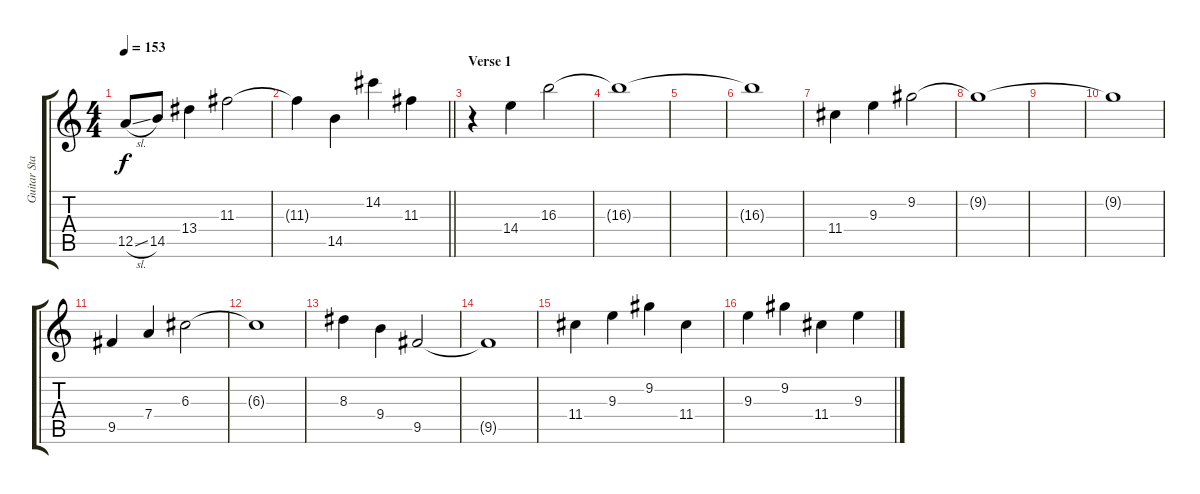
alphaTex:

\track ("Guitar Standard Tuning" "Guitar Sta") {instrument electricguitarclean}
\staff {score tabs}
\tuning (E4 B3 G3 D3 A2 E2) {hide}
\ts (4 4)
\tempo 153
\clef g2
\ks c
12.5{sl}.8{dy f} 14.5.8 13.4.4 11.3.2 |
\barLineRight lightlight
11.3{t}.4 14.5.4 14.2.4 11.3.4 |
\section ("" "Verse 1")
r.4 14.4.4 16.3.2 |
16.3{t}.1 |
|
16.3{t}.1 |
11.4.4 9.3.4 9.2.2 |
9.2{t}.1 |
|
9.2{t}.1 |
9.5.4 7.4.4 6.3.2 |
6.3{t}.1 |
8.3.4 9.4.4 9.5.2 |
9.5{t}.1 |
11.4.4 9.3.4 9.2.4 11.4.4 |
9.3.4 9.2.4 11.4.4 9.3.4
